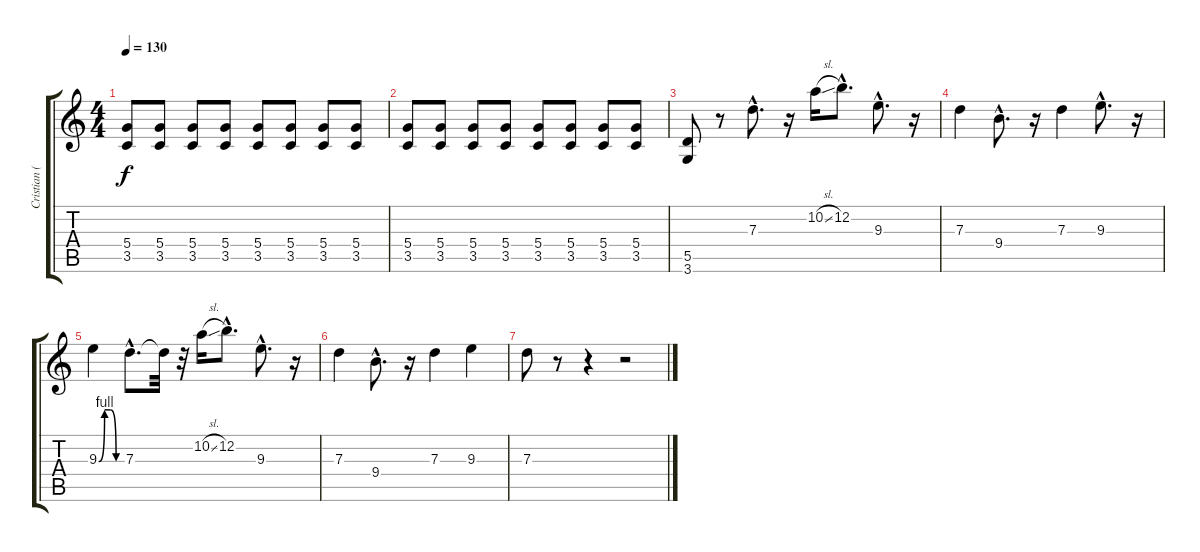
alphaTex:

\track ("Cristian (guitarra)" "Cristian (") {instrument distortionguitar}
\staff {score tabs}
\tuning (E4 B3 G3 D3 A2 E2) {hide}
\ts (4 4)
\tempo 130
\clef g2
\ks c
(5.4 3.5).8{dy f} (5.4 3.5).8 (5.4 3.5).8 (5.4 3.5).8 (5.4 3.5).8 (5.4 3.5).8 (5.4 3.5).8 (5.4 3.5).8 |
(5.4 3.5).8 (5.4 3.5).8 (5.4 3.5).8 (5.4 3.5).8 (5.4 3.5).8 (5.4 3.5).8 (5.4 3.5).8 (5.4 3.5).8 |
\section ("" "")
(5.5 3.6).8 r.8{volume 14 balance 15} 7.3{hac}.8{d} r.16 10.2{sl}.16 12.2{hac}.8{d} 9.3{hac}.8{d} r.16 |
7.3.4 9.4{hac}.8{d} r.16 7.3.4 9.3{hac}.8{d} r.16 |
9.3{be (custom 0 0 15 4 30 4 45 0 60 0)}.4 7.3{hac}.8{d} 7.3{t}.32 r.32 10.2{sl}.16 12.2{hac}.8{d} 9.3{hac}.8{d} r.16 |
7.3.4 9.4{hac}.8{d} r.16 7.3.4 9.3.4 |
7.3.8 r.8 r.4 r.2
